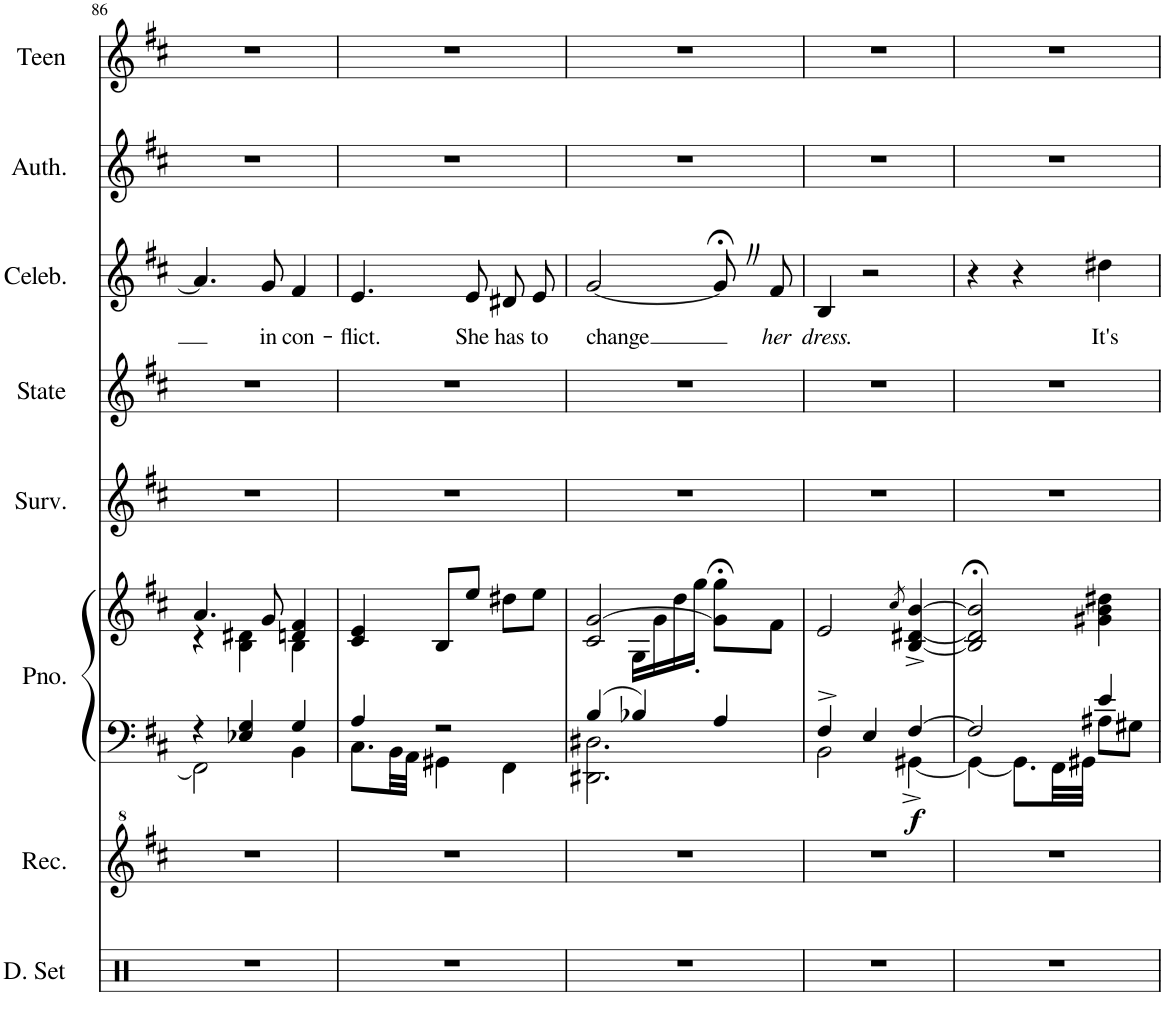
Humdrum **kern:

**kern	**kern	**kern	**kern	**dynam	**kern	**kern	**kern	**text	**kern	**kern
*part8	*part7	*part6	*part6	*part6	*part5	*part4	*part3	*part3	*part2	*part1
*staff9	*staff8	*staff7	*staff6	*staff6/7	*staff5	*staff4	*staff3	*staff3	*staff2	*staff1
*I"Drumset	*I"Recorder	*I"Piano	*	*	*I"Survivor Thea	*I"State Artist	*I"Celebrity Thea	*	*I"Author Thea	*I"Teen Thea
*I'D. Set	*I'Rec.	*I'Pno.	*	*	*I'Surv.	*I'State	*I'Celeb.	*	*I'Auth.	*I'Teen
!!LO:PB:g=z
*clefX	*clefG^2	*clefF4	*clefG2	*	*clefG2	*clefG2	*clefG2	*	*clefG2	*clefG2
*	*	*	*	*	*	*ITrd1c2	*	*	*	*
*k[f#]	*k[f#c#]	*k[f#c#]	*k[f#c#]	*	*k[f#c#]	*k[f#c#]	*k[f#c#]	*	*k[f#c#]	*k[f#c#]
*M3/4	*M3/4	*M3/4	*M3/4	*	*M3/4	*M3/4	*M3/4	*	*M3/4	*M3/4
=86	=86	=86	=86	=86	=86	=86	=86	=86	=86	=86
*	*	*^	*^	*	*	*	*	*	*	*
2.r	2.r	4r	2FF#\]	4.a/	4r	.	2.r	2.r	4.a/]	.	2.r	2.r
.	.	4E-X/ 4G/	.	.	4B\ 4d#X\	.	.	.	.	.	.	.
!	!	!	!	!	!	!	!	!	!	!LO:LY:b	!	!
.	.	.	.	8g/	.	.	.	.	8g/	in	.	.
!	!	!	!	!	!	!	!	!	!	!LO:LY:b	!	!
.	.	4G/	4BB\	4dn/ 4f#/	4B\	.	.	.	4f#/	con-	.	.
=87	=87	=87	=87	=87	=87	=87	=87	=87	=87	=87	=87	=87
!	!	!	!	!	!	!	!	!	!	!LO:LY:b	!	!
*	*	*	*	*v	*v	*	*	*	*	*	*	*
2.r	2.r	4A/	8.C#\L	4c#/ 4e/	.	2.r	2.r	4.e/	-flict.	2.r	2.r
.	.	.	32BB\LL	.	.	.	.	.	.	.	.
.	.	.	32AA\JJJ	.	.	.	.	.	.	.	.
.	.	2r	4GG#X\	8B/L	.	.	.	.	.	.	.
!	!	!	!	!	!	!	!	!	!LO:LY:b	!	!
.	.	.	.	8ee/J	.	.	.	8e/	She	.	.
!	!	!	!	!	!	!	!	!	!LO:LY:b	!	!
.	.	.	4FF#\	8dd#X\L	.	.	.	8d#X/L	has	.	.
!	!	!	!	!	!	!	!	!	!LO:LY:b	!	!
.	.	.	.	8ee\J	.	.	.	8e/J	to	.	.
=88	=88	=88	=88	=88	=88	=88	=88	=88	=88	=88	=88
*	*	*	*	*^	*	*	*	*	*	*	*
!	!	!	!	!	!	!	!	!	!	!LO:LY:b	!	!
2.r	2.r	4B/	2.DD#X\ 2.D#X\	2c#/ [2g/	4ryy	.	2.r	2.r	[2g/	change	2.r	2.r
.	.	4B-X/	.	.	16G\LL	.	.	.	.	.	.	.
.	.	.	.	.	16g\	.	.	.	.	.	.	.
.	.	.	.	.	16dd\	.	.	.	.	.	.	.
.	.	.	.	.	16gg'\JJ	.	.	.	.	.	.	.
.	.	4A/	.	8g\];< 8gg\;<L	4ryy	.	.	.	8g;<Z/L]	.	.	.
!	!	!	!	!	!	!	!	!	!	!LO:LY:b	!	!
.	.	.	.	8f#\J	.	.	.	.	8f#/J	her	.	.
*	*	*	*	*v	*v	*	*	*	*	*	*	*
=89	=89	=89	=89	=89	=89	=89	=89	=89	=89	=89	=89
!	!	!	!	!	!	!	!	!	!LO:LY:b	!	!
2.r	2.r	4F#^/	2BB\	2e/	.	2.r	2.r	4B/	dress.	2.r	2.r
.	.	4E/	.	.	.	.	.	2r	.	.	.
.	.	.	.	8qcc#/	.	.	.	.	.	.	.
!	!	!	!	!	!LO:DY:b=2	!	!	!	!	!	!
.	.	[4F#/	[4GG#X^\	[4B/^ [4d#X/^ [4b/^	f	.	.	.	.	.	.
=90	=90	=90	=90	=90	=90	=90	=90	=90	=90	=90	=90
2.r	2.r	2F#/]	4GG#\_	2B/];< 2d#/];< 2b/];<	.	2.r	2.r	4r	.	2.r	2.r
.	.	.	8.GG#\L]	.	.	.	.	4r	.	.	.
.	.	.	32FF#\LL	.	.	.	.	.	.	.	.
.	.	.	32GG#X\JJJ	.	.	.	.	.	.	.	.
!	!	!	!	!	!	!	!	!	!LO:LY:b	!	!
.	.	4e/	8A#X\L	4g#X\ 4b\ 4dd#X\	.	.	.	4dd#X\	It's	.	.
.	.	.	8G#X\J	.	.	.	.	.	.	.	.
*	*	*v	*v	*	*	*	*	*	*	*	*
=	=	=	=	=	=	=	=	=	=	=
*-	*-	*-	*-	*-	*-	*-	*-	*-	*-	*-
